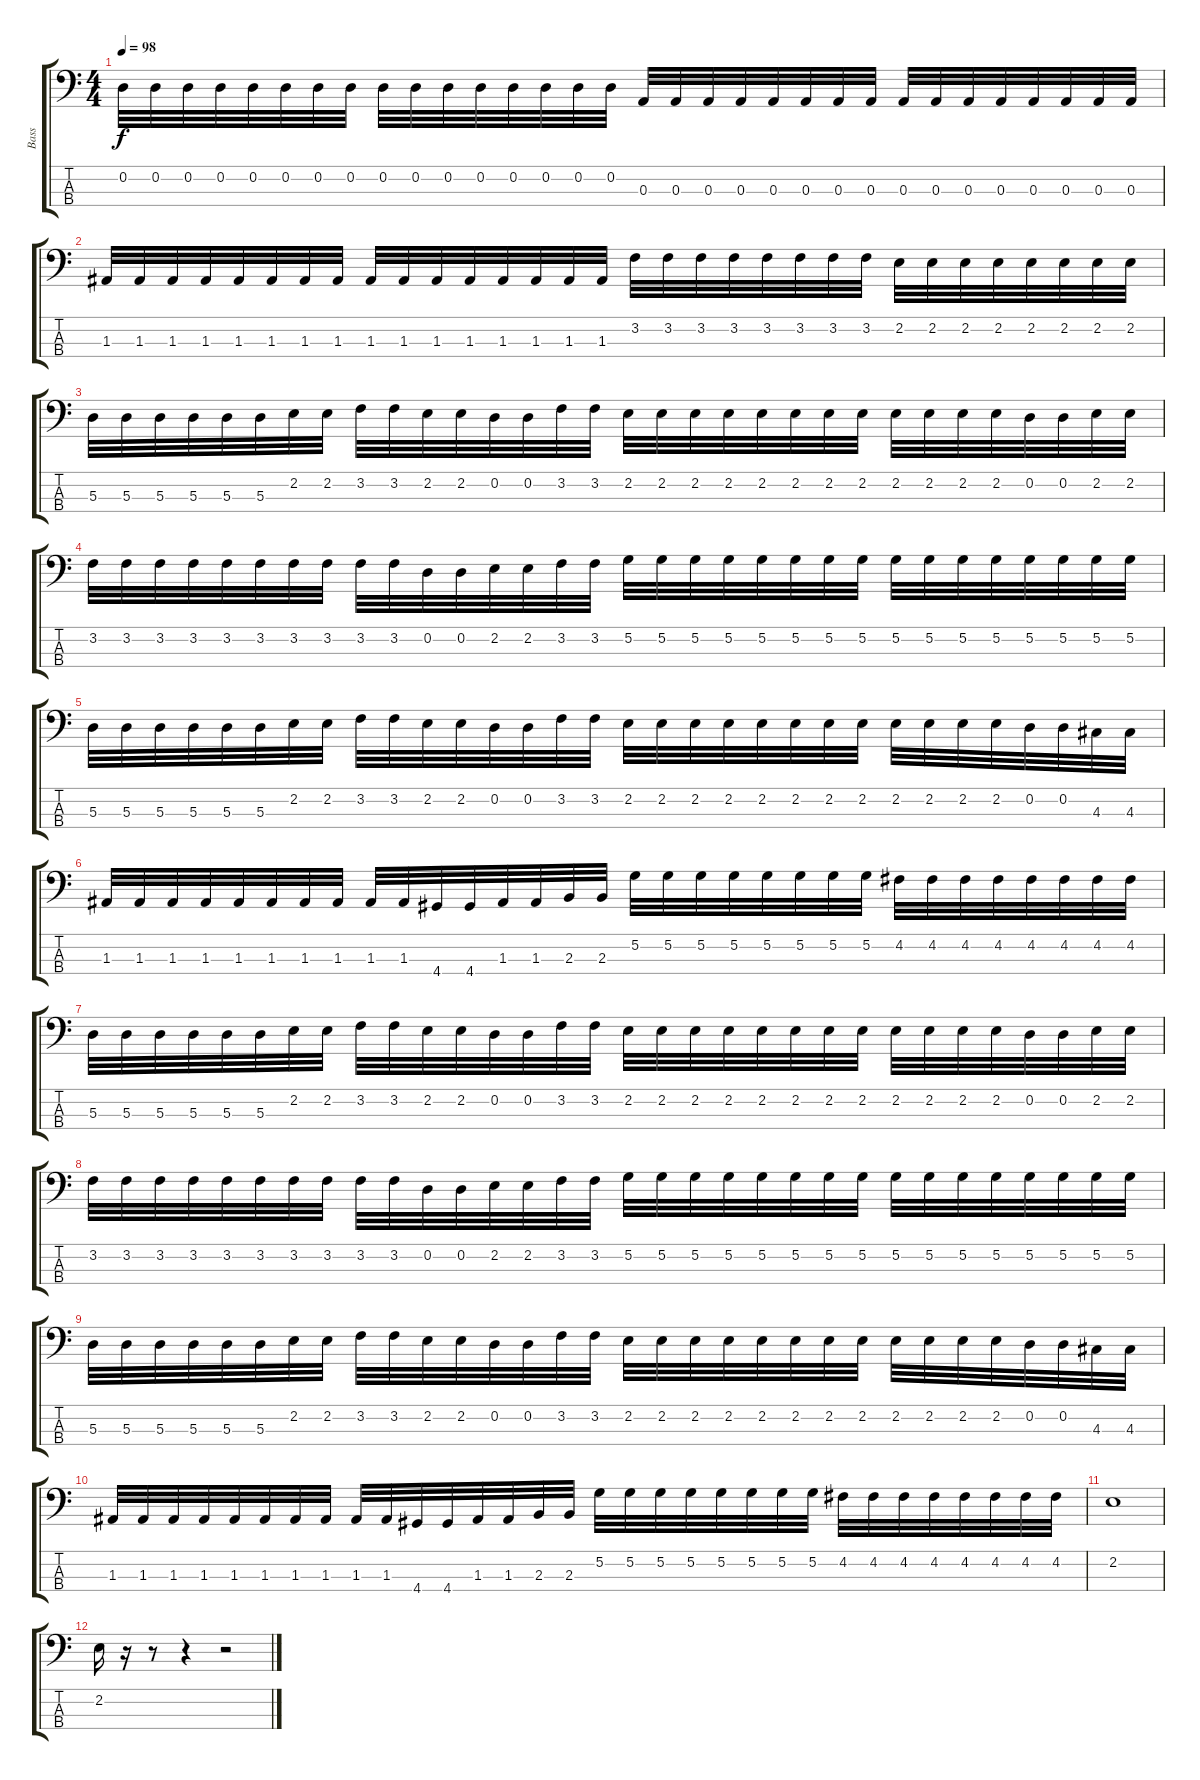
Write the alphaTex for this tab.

\track ("Bass " "Bass ") {instrument electricbassfinger}
\staff {score tabs}
\tuning (G2 D2 A1 E1) {hide}
\ts (4 4)
\tempo 98
\clef f4
\ks c
0.2.32{dy f} 0.2.32 0.2.32 0.2.32 0.2.32 0.2.32 0.2.32 0.2.32 0.2.32 0.2.32 0.2.32 0.2.32 0.2.32 0.2.32 0.2.32 0.2.32 0.3.32 0.3.32 0.3.32 0.3.32 0.3.32 0.3.32 0.3.32 0.3.32 0.3.32 0.3.32 0.3.32 0.3.32 0.3.32 0.3.32 0.3.32 0.3.32 |
1.3.32 1.3.32 1.3.32 1.3.32 1.3.32 1.3.32 1.3.32 1.3.32 1.3.32 1.3.32 1.3.32 1.3.32 1.3.32 1.3.32 1.3.32 1.3.32 3.2.32 3.2.32 3.2.32 3.2.32 3.2.32 3.2.32 3.2.32 3.2.32 2.2.32 2.2.32 2.2.32 2.2.32 2.2.32 2.2.32 2.2.32 2.2.32 |
5.3.32 5.3.32 5.3.32 5.3.32 5.3.32 5.3.32 2.2.32 2.2.32 3.2.32 3.2.32 2.2.32 2.2.32 0.2.32 0.2.32 3.2.32 3.2.32 2.2.32 2.2.32 2.2.32 2.2.32 2.2.32 2.2.32 2.2.32 2.2.32 2.2.32 2.2.32 2.2.32 2.2.32 0.2.32 0.2.32 2.2.32 2.2.32 |
3.2.32 3.2.32 3.2.32 3.2.32 3.2.32 3.2.32 3.2.32 3.2.32 3.2.32 3.2.32 0.2.32 0.2.32 2.2.32 2.2.32 3.2.32 3.2.32 5.2.32 5.2.32 5.2.32 5.2.32 5.2.32 5.2.32 5.2.32 5.2.32 5.2.32 5.2.32 5.2.32 5.2.32 5.2.32 5.2.32 5.2.32 5.2.32 |
5.3.32 5.3.32 5.3.32 5.3.32 5.3.32 5.3.32 2.2.32 2.2.32 3.2.32 3.2.32 2.2.32 2.2.32 0.2.32 0.2.32 3.2.32 3.2.32 2.2.32 2.2.32 2.2.32 2.2.32 2.2.32 2.2.32 2.2.32 2.2.32 2.2.32 2.2.32 2.2.32 2.2.32 0.2.32 0.2.32 4.3.32 4.3.32 |
1.3.32 1.3.32 1.3.32 1.3.32 1.3.32 1.3.32 1.3.32 1.3.32 1.3.32 1.3.32 4.4.32 4.4.32 1.3.32 1.3.32 2.3.32 2.3.32 5.2.32 5.2.32 5.2.32 5.2.32 5.2.32 5.2.32 5.2.32 5.2.32 4.2.32 4.2.32 4.2.32 4.2.32 4.2.32 4.2.32 4.2.32 4.2.32 |
5.3.32 5.3.32 5.3.32 5.3.32 5.3.32 5.3.32 2.2.32 2.2.32 3.2.32 3.2.32 2.2.32 2.2.32 0.2.32 0.2.32 3.2.32 3.2.32 2.2.32 2.2.32 2.2.32 2.2.32 2.2.32 2.2.32 2.2.32 2.2.32 2.2.32 2.2.32 2.2.32 2.2.32 0.2.32 0.2.32 2.2.32 2.2.32 |
3.2.32 3.2.32 3.2.32 3.2.32 3.2.32 3.2.32 3.2.32 3.2.32 3.2.32 3.2.32 0.2.32 0.2.32 2.2.32 2.2.32 3.2.32 3.2.32 5.2.32 5.2.32 5.2.32 5.2.32 5.2.32 5.2.32 5.2.32 5.2.32 5.2.32 5.2.32 5.2.32 5.2.32 5.2.32 5.2.32 5.2.32 5.2.32 |
5.3.32 5.3.32 5.3.32 5.3.32 5.3.32 5.3.32 2.2.32 2.2.32 3.2.32 3.2.32 2.2.32 2.2.32 0.2.32 0.2.32 3.2.32 3.2.32 2.2.32 2.2.32 2.2.32 2.2.32 2.2.32 2.2.32 2.2.32 2.2.32 2.2.32 2.2.32 2.2.32 2.2.32 0.2.32 0.2.32 4.3.32 4.3.32 |
1.3.32 1.3.32 1.3.32 1.3.32 1.3.32 1.3.32 1.3.32 1.3.32 1.3.32 1.3.32 4.4.32 4.4.32 1.3.32 1.3.32 2.3.32 2.3.32 5.2.32 5.2.32 5.2.32 5.2.32 5.2.32 5.2.32 5.2.32 5.2.32 4.2.32 4.2.32 4.2.32 4.2.32 4.2.32 4.2.32 4.2.32 4.2.32 |
2.2.1 |
2.2.16 r.16 r.8 r.4 r.2
